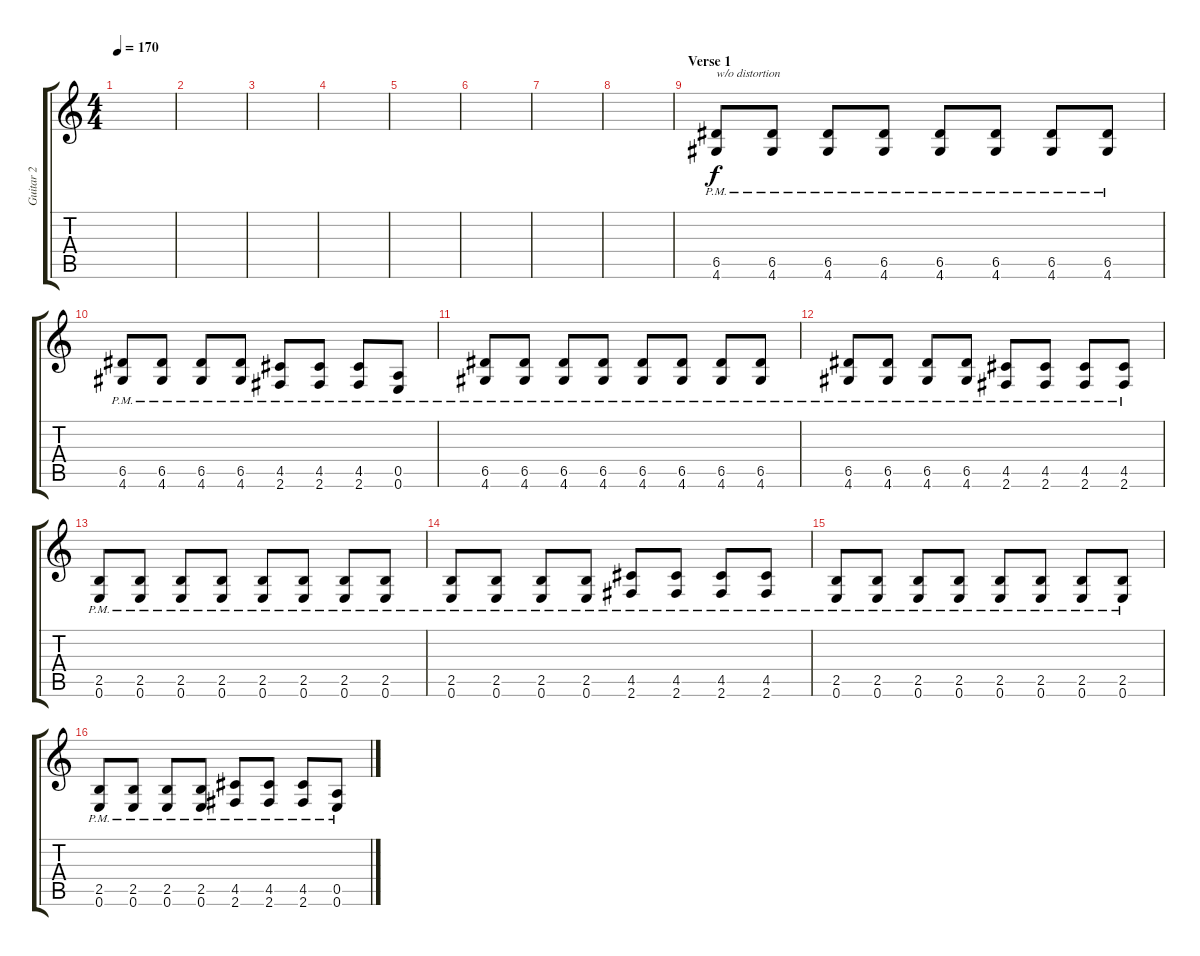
\track ("Guitar 2" "Guitar 2") {instrument distortionguitar}
\staff {score tabs}
\tuning (E4 B3 G3 D3 A2 E2) {hide}
\ts (4 4)
\tempo 170
\clef g2
\ks c
|
|
|
|
|
|
|
|
\section ("" "Verse 1")
(6.5{pm} 4.6{pm}).8{txt "w/o distortion" instrument electricguitarclean} (6.5{pm} 4.6{pm}).8 (6.5{pm} 4.6{pm}).8 (6.5{pm} 4.6{pm}).8 (6.5{pm} 4.6{pm}).8 (6.5{pm} 4.6{pm}).8 (6.5{pm} 4.6{pm}).8 (6.5{pm} 4.6{pm}).8 |
(6.5{pm} 4.6{pm}).8 (6.5{pm} 4.6{pm}).8 (6.5{pm} 4.6{pm}).8 (6.5{pm} 4.6{pm}).8 (4.5{pm} 2.6{pm}).8 (4.5{pm} 2.6{pm}).8 (4.5{pm} 2.6{pm}).8 (0.5{pm} 0.6{pm}).8 |
(6.5{pm} 4.6{pm}).8 (6.5{pm} 4.6{pm}).8 (6.5{pm} 4.6{pm}).8 (6.5{pm} 4.6{pm}).8 (6.5{pm} 4.6{pm}).8 (6.5{pm} 4.6{pm}).8 (6.5{pm} 4.6{pm}).8 (6.5{pm} 4.6{pm}).8 |
(6.5{pm} 4.6{pm}).8 (6.5{pm} 4.6{pm}).8 (6.5{pm} 4.6{pm}).8 (6.5{pm} 4.6{pm}).8 (4.5{pm} 2.6{pm}).8 (4.5{pm} 2.6{pm}).8 (4.5{pm} 2.6{pm}).8 (4.5{pm} 2.6{pm}).8 |
(2.5{pm} 0.6{pm}).8 (2.5{pm} 0.6{pm}).8 (2.5{pm} 0.6{pm}).8 (2.5{pm} 0.6{pm}).8 (2.5{pm} 0.6{pm}).8 (2.5{pm} 0.6{pm}).8 (2.5{pm} 0.6{pm}).8 (2.5{pm} 0.6{pm}).8 |
(2.5{pm} 0.6{pm}).8 (2.5{pm} 0.6{pm}).8 (2.5{pm} 0.6{pm}).8 (2.5{pm} 0.6{pm}).8 (4.5{pm} 2.6{pm}).8 (4.5{pm} 2.6{pm}).8 (4.5{pm} 2.6{pm}).8 (4.5{pm} 2.6{pm}).8 |
(2.5{pm} 0.6{pm}).8 (2.5{pm} 0.6{pm}).8 (2.5{pm} 0.6{pm}).8 (2.5{pm} 0.6{pm}).8 (2.5{pm} 0.6{pm}).8 (2.5{pm} 0.6{pm}).8 (2.5{pm} 0.6{pm}).8 (2.5{pm} 0.6{pm}).8 |
(2.5{pm} 0.6{pm}).8 (2.5{pm} 0.6{pm}).8 (2.5{pm} 0.6{pm}).8 (2.5{pm} 0.6{pm}).8 (4.5{pm} 2.6{pm}).8 (4.5{pm} 2.6{pm}).8 (4.5{pm} 2.6{pm}).8 (0.5{pm} 0.6{pm}).8
